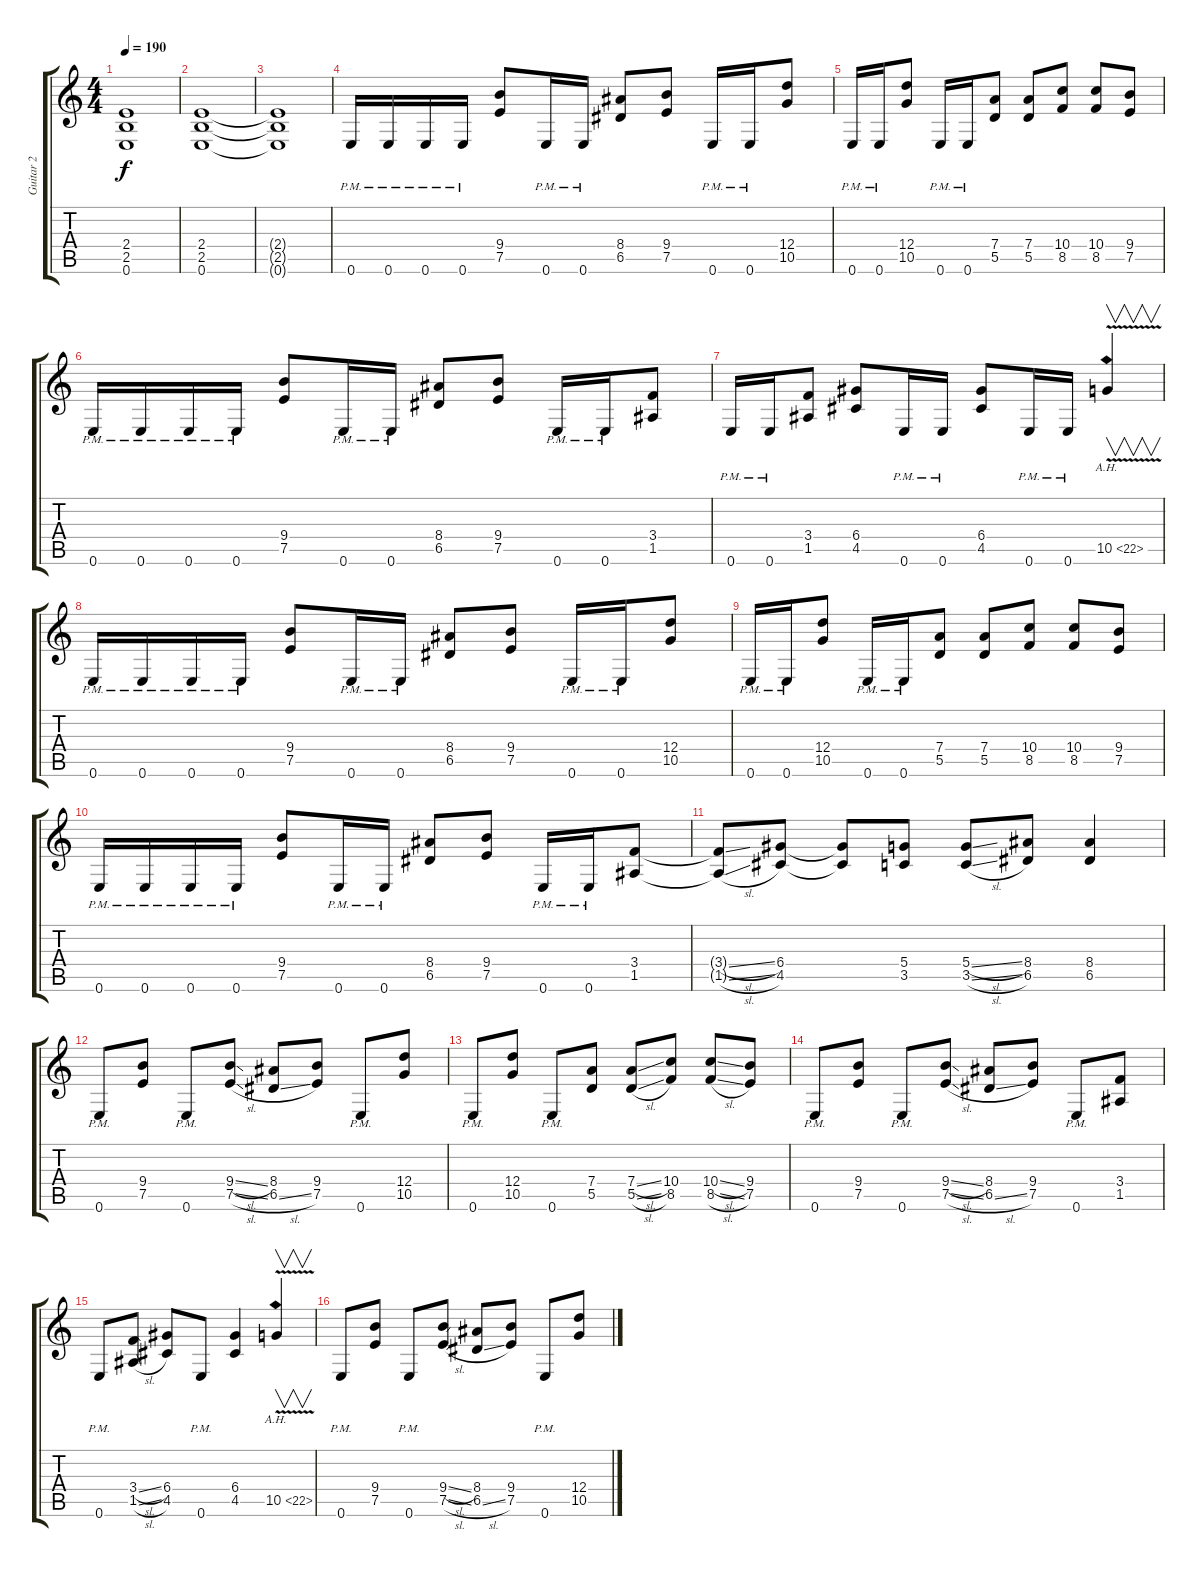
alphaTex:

\track ("Guitar 2" "Guitar 2") {instrument distortionguitar}
\staff {score tabs}
\tuning (E4 B3 G3 D3 A2 E2) {hide}
\ts (4 4)
\tempo 190
\clef g2
\ks c
(2.4{t} 2.5{t} 0.6{t}).1{dy f} |
(2.4 2.5 0.6).1 |
(2.4{t} 2.5{t} 0.6{t}).1 |
0.6{pm}.16 0.6{pm}.16 0.6{pm}.16 0.6{pm}.16 (9.4 7.5).8 0.6{pm}.16 0.6{pm}.16 (8.4 6.5).8 (9.4 7.5).8 0.6{pm}.16 0.6{pm}.16 (12.4 10.5).8 |
0.6{pm}.16 0.6{pm}.16 (12.4 10.5).8 0.6{pm}.16 0.6{pm}.16 (7.4 5.5).8 (7.4 5.5).8 (10.4 8.5).8 (10.4 8.5).8 (9.4 7.5).8 |
0.6{pm}.16 0.6{pm}.16 0.6{pm}.16 0.6{pm}.16 (9.4 7.5).8 0.6{pm}.16 0.6{pm}.16 (8.4 6.5).8 (9.4 7.5).8 0.6{pm}.16 0.6{pm}.16 (3.4 1.5).8 |
0.6{pm}.16 0.6{pm}.16 (3.4 1.5).8 (6.4 4.5).8 0.6{pm}.16 0.6{pm}.16 (6.4 4.5).8 0.6{pm}.16 0.6{pm}.16 10.5{ah 12 v}.4{v} |
0.6{pm}.16 0.6{pm}.16 0.6{pm}.16 0.6{pm}.16 (9.4 7.5).8 0.6{pm}.16 0.6{pm}.16 (8.4 6.5).8 (9.4 7.5).8 0.6{pm}.16 0.6{pm}.16 (12.4 10.5).8 |
0.6{pm}.16 0.6{pm}.16 (12.4 10.5).8 0.6{pm}.16 0.6{pm}.16 (7.4 5.5).8 (7.4 5.5).8 (10.4 8.5).8 (10.4 8.5).8 (9.4 7.5).8 |
0.6{pm}.16 0.6{pm}.16 0.6{pm}.16 0.6{pm}.16 (9.4 7.5).8 0.6{pm}.16 0.6{pm}.16 (8.4 6.5).8 (9.4 7.5).8 0.6{pm}.16 0.6{pm}.16 (3.4 1.5).8 |
(3.4{sl t} 1.5{sl t}).8 (6.4 4.5).8 (6.4{t} 4.5{t}).8 (5.4 3.5).8 (5.4{sl} 3.5{sl}).8 (8.4 6.5).8 (8.4 6.5).4 |
0.6{pm}.8 (9.4 7.5).8 0.6{pm}.8 (9.4{sl} 7.5{sl}).8 (8.4 6.5{sl}).8 (9.4 7.5).8 0.6{pm}.8 (12.4 10.5).8 |
0.6{pm}.8 (12.4 10.5).8 0.6{pm}.8 (7.4 5.5).8 (7.4{sl} 5.5{sl}).8 (10.4 8.5).8 (10.4{sl} 8.5{sl}).8 (9.4 7.5).8 |
0.6{pm}.8 (9.4 7.5).8 0.6{pm}.8 (9.4{sl} 7.5{sl}).8 (8.4 6.5{sl}).8 (9.4 7.5).8 0.6{pm}.8 (3.4 1.5).8 |
0.6{pm}.8 (3.4{sl} 1.5{sl}).8 (6.4 4.5).8 0.6{pm}.8 (6.4 4.5).4 10.5{ah 12 v}.4{v} |
0.6{pm}.8 (9.4 7.5).8 0.6{pm}.8 (9.4{sl} 7.5{sl}).8 (8.4 6.5{sl}).8 (9.4 7.5).8 0.6{pm}.8 (12.4 10.5).8
